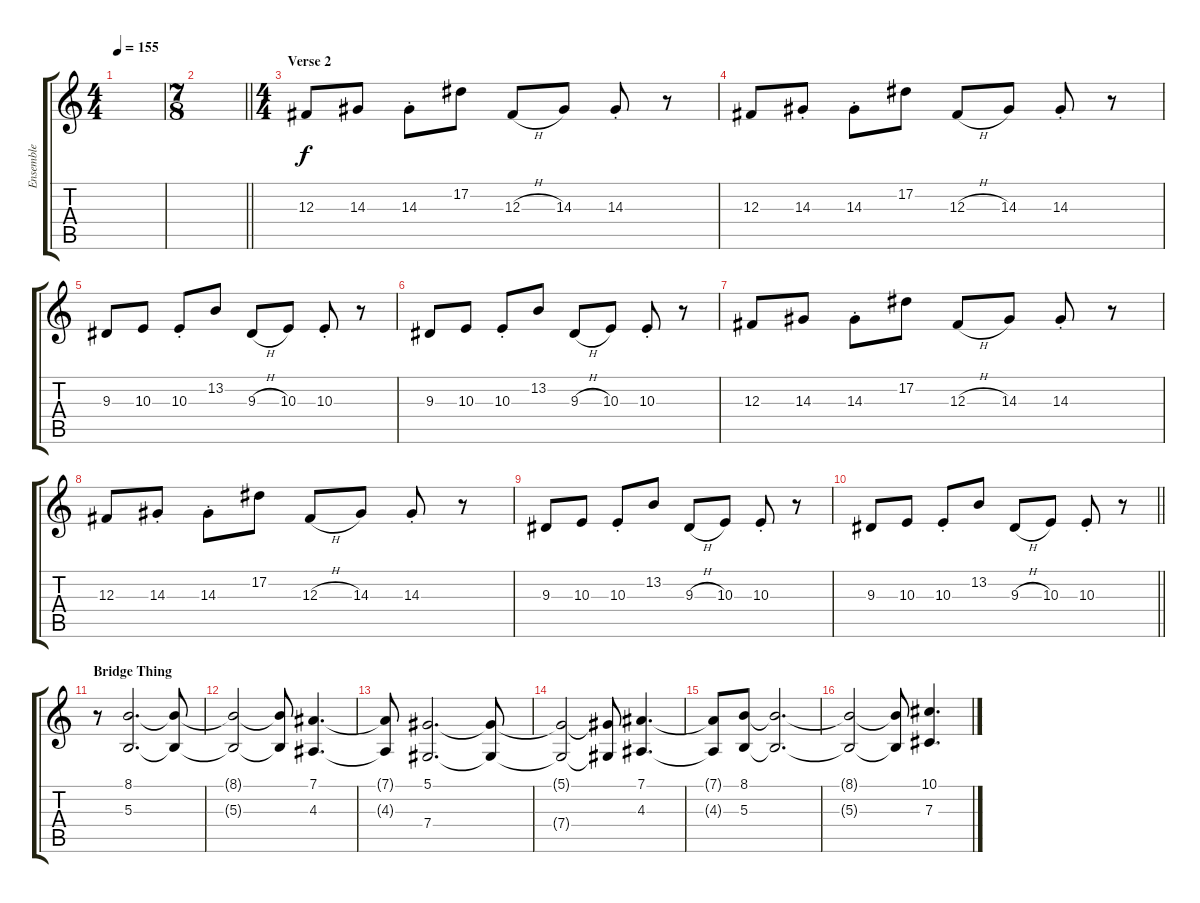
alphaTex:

\track ("Ensemble" "Ensemble") {instrument stringensemble1}
\staff {score tabs}
\tuning (Eb4 Bb3 Gb3 Db3 Ab2 Db2) {hide}
\ts (4 4)
\tempo 155
\clef g2
\ks c
|
\ts (7 8)
\barLineRight lightlight
|
\ts (4 4)
\section ("" "Verse 2")
12.3.8{volume 13} 14.3.8 14.3{st}.8 17.2.8 12.3{h}.8 14.3.8 14.3{st}.8 r.8 |
12.3.8 14.3{st}.8 14.3{st}.8 17.2.8 12.3{h}.8 14.3.8 14.3{st}.8 r.8 |
9.3.8 10.3.8 10.3{st}.8 13.2.8 9.3{h}.8 10.3.8 10.3{st}.8 r.8 |
9.3.8 10.3.8 10.3{st}.8 13.2.8 9.3{h}.8 10.3.8 10.3{st}.8 r.8 |
12.3.8 14.3.8 14.3{st}.8 17.2.8 12.3{h}.8 14.3.8 14.3{st}.8 r.8 |
12.3.8 14.3{st}.8 14.3{st}.8 17.2.8 12.3{h}.8 14.3.8 14.3{st}.8 r.8 |
9.3.8 10.3.8 10.3{st}.8 13.2.8 9.3{h}.8 10.3.8 10.3{st}.8 r.8 |
\barLineRight lightlight
9.3.8 10.3.8 10.3{st}.8 13.2.8 9.3{h}.8 10.3.8 10.3{st}.8 r.8 |
\section ("" "Bridge Thing")
r.8 (8.1 5.3).2{d volume 11} (8.1{t} 5.3{t}).8 |
(8.1{t} 5.3{t}).2 (8.1{t} 5.3{t}).8 (7.1 4.3).4{d} |
(7.1{t} 4.3{t}).8 (5.1 7.4).2{d} (5.1{t} 7.4{t}).8 |
(5.1{t} 7.4{t}).2 (5.1{t} 7.4{t}).8 (7.1 4.3).4{d} |
(7.1{t} 4.3{t}).8 (8.1 5.3).8 (8.1{t} 5.3{t}).2{d} |
(8.1{t} 5.3{t}).2 (8.1{t} 5.3{t}).8 (10.1 7.3).4{d}
